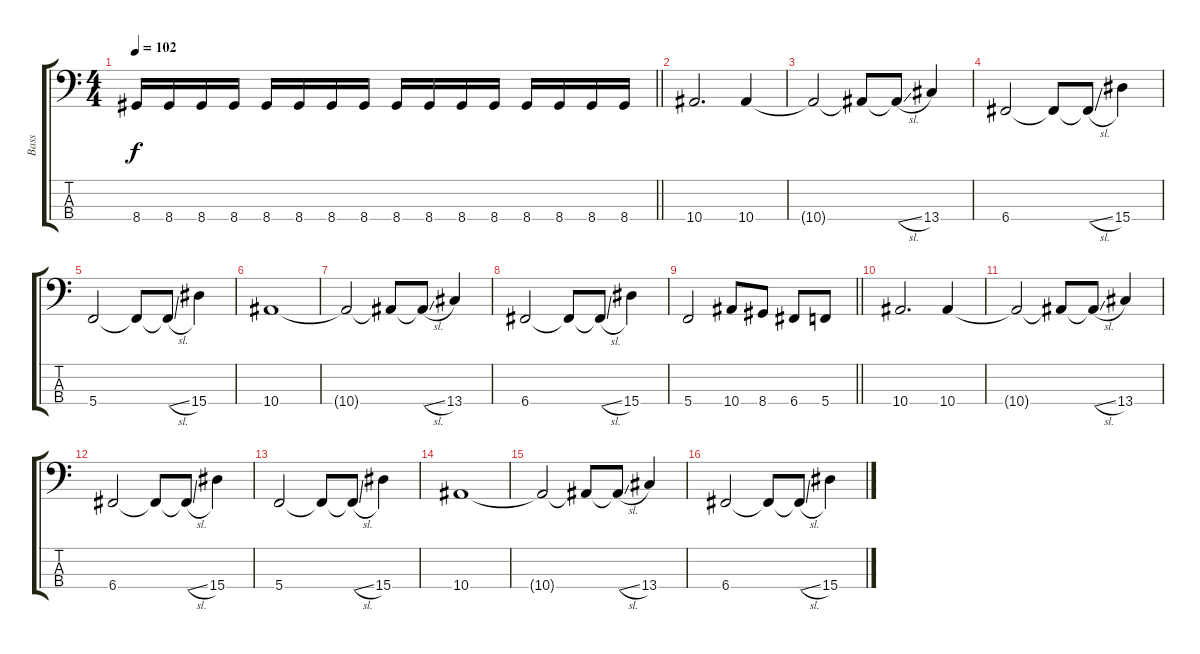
\track ("Bass" "Bass") {instrument electricbasspick}
\staff {score tabs}
\tuning (F2 C2 G1 C1) {hide}
\ts (4 4)
\tempo 102
\clef f4
\barLineRight lightlight
\ks c
8.4.16{dy f} 8.4.16 8.4.16 8.4.16 8.4.16 8.4.16 8.4.16 8.4.16 8.4.16 8.4.16 8.4.16 8.4.16 8.4.16 8.4.16 8.4.16 8.4.16 |
10.4.2{d} 10.4.4 |
10.4{t}.2 10.4{t}.8 10.4{sl t}.8 13.4.4 |
6.4.2 6.4{t}.8 6.4{sl t}.8 15.4.4 |
5.4.2 5.4{t}.8 5.4{sl t}.8 15.4.4 |
10.4.1 |
10.4{t}.2 10.4{t}.8 10.4{sl t}.8 13.4.4 |
6.4.2 6.4{t}.8 6.4{sl t}.8 15.4.4 |
\barLineRight lightlight
5.4.2 10.4.8 8.4.8 6.4.8 5.4.8 |
10.4.2{d} 10.4.4 |
10.4{t}.2 10.4{t}.8 10.4{sl t}.8 13.4.4 |
6.4.2 6.4{t}.8 6.4{sl t}.8 15.4.4 |
5.4.2 5.4{t}.8 5.4{sl t}.8 15.4.4 |
10.4.1 |
10.4{t}.2 10.4{t}.8 10.4{sl t}.8 13.4.4 |
6.4.2 6.4{t}.8 6.4{sl t}.8 15.4.4
